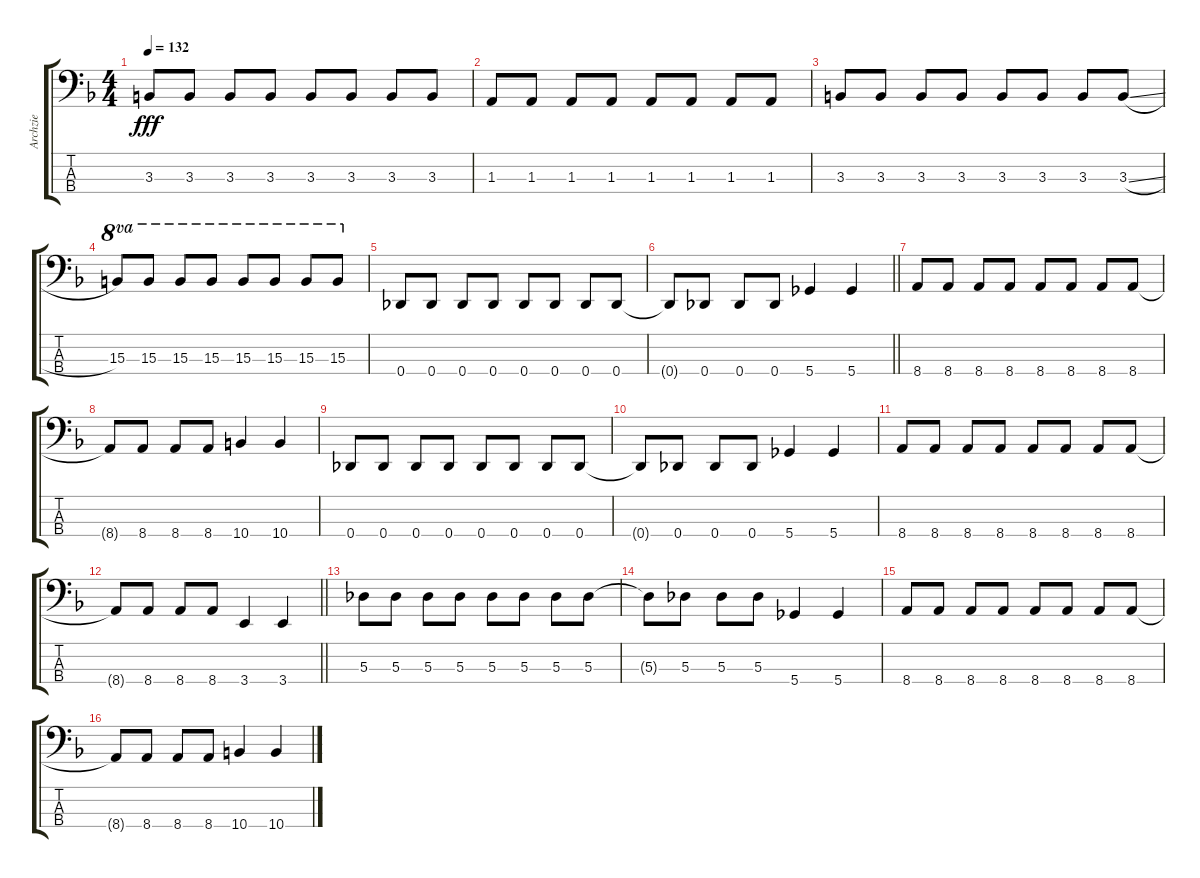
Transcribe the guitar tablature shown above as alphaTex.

\track ("Archzie" "Archzie") {instrument electricbassfinger}
\staff {score tabs}
\tuning (Gb2 Db2 Ab1 Db1) {hide}
\ts (4 4)
\tempo 132
\clef f4
\ks f
3.3.8{dy fff} 3.3.8 3.3.8 3.3.8 3.3.8 3.3.8 3.3.8 3.3.8 |
1.3.8 1.3.8 1.3.8 1.3.8 1.3.8 1.3.8 1.3.8 1.3.8 |
3.3.8 3.3.8 3.3.8 3.3.8 3.3.8 3.3.8 3.3.8 3.3{sl}.8 |
15.3.8{ot 8va} 15.3.8{ot 8va} 15.3.8{ot 8va} 15.3.8{ot 8va} 15.3.8{ot 8va} 15.3.8{ot 8va} 15.3.8{ot 8va} 15.3.8{ot 8va} |
0.4.8 0.4.8 0.4.8 0.4.8 0.4.8 0.4.8 0.4.8 0.4.8 |
\barLineRight lightlight
0.4{t}.8 0.4.8 0.4.8 0.4.8 5.4.4 5.4.4 |
8.4.8 8.4.8 8.4.8 8.4.8 8.4.8 8.4.8 8.4.8 8.4.8 |
8.4{t}.8 8.4.8 8.4.8 8.4.8 10.4.4 10.4.4 |
0.4.8 0.4.8 0.4.8 0.4.8 0.4.8 0.4.8 0.4.8 0.4.8 |
0.4{t}.8 0.4.8 0.4.8 0.4.8 5.4.4 5.4.4 |
8.4.8 8.4.8 8.4.8 8.4.8 8.4.8 8.4.8 8.4.8 8.4.8 |
\barLineRight lightlight
8.4{t}.8 8.4.8 8.4.8 8.4.8 3.4.4 3.4.4 |
5.3.8 5.3.8 5.3.8 5.3.8 5.3.8 5.3.8 5.3.8 5.3.8 |
5.3{t}.8 5.3.8 5.3.8 5.3.8 5.4.4 5.4.4 |
8.4.8 8.4.8 8.4.8 8.4.8 8.4.8 8.4.8 8.4.8 8.4.8 |
8.4{t}.8 8.4.8 8.4.8 8.4.8 10.4.4 10.4.4
